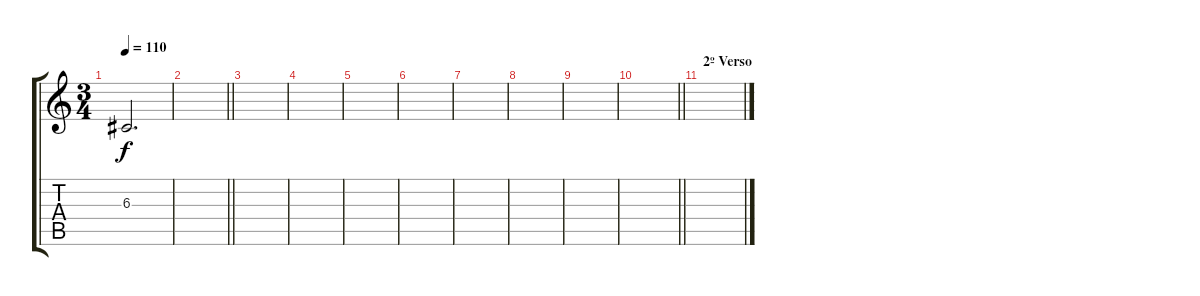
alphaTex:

\track "" {instrument choiraahs}
\staff {score tabs}
\tuning (E4 B3 G3 D3 A2 E2) {hide}
\ts (3 4)
\tempo 110
\clef g2
\ks c
6.3.2{d dy f} |
\barLineRight lightlight
|
|
|
|
|
|
|
|
\barLineRight lightlight
|
\section ("" "2º Verso")
